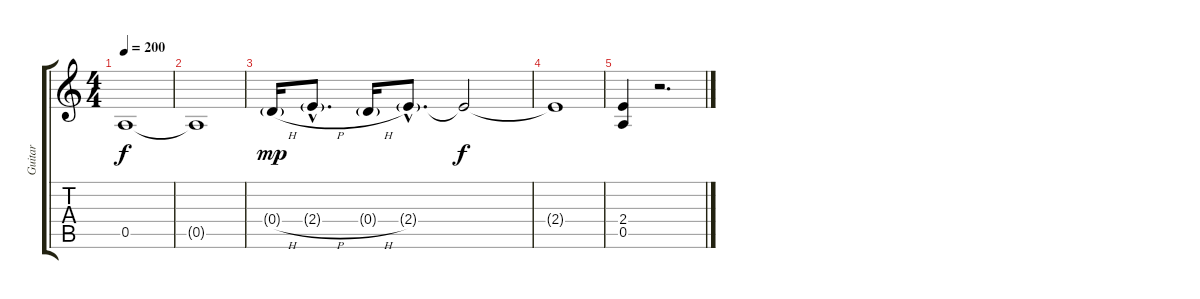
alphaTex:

\track ("Guitar" "Guitar") {instrument distortionguitar}
\staff {score tabs}
\tuning (E4 B3 G3 D3 A2 E2) {hide}
\ts (4 4)
\tempo 200
\clef g2
\ks c
0.5{t}.1{dy f} |
0.5{t}.1 |
0.4{h g}.16{dy mp} 2.4{h g hac}.8{d} 0.4{h g}.16 2.4{g hac}.8{d} 2.4{t}.2{dy f} |
2.4{t}.1 |
(2.4 0.5).4 r.2{d}
